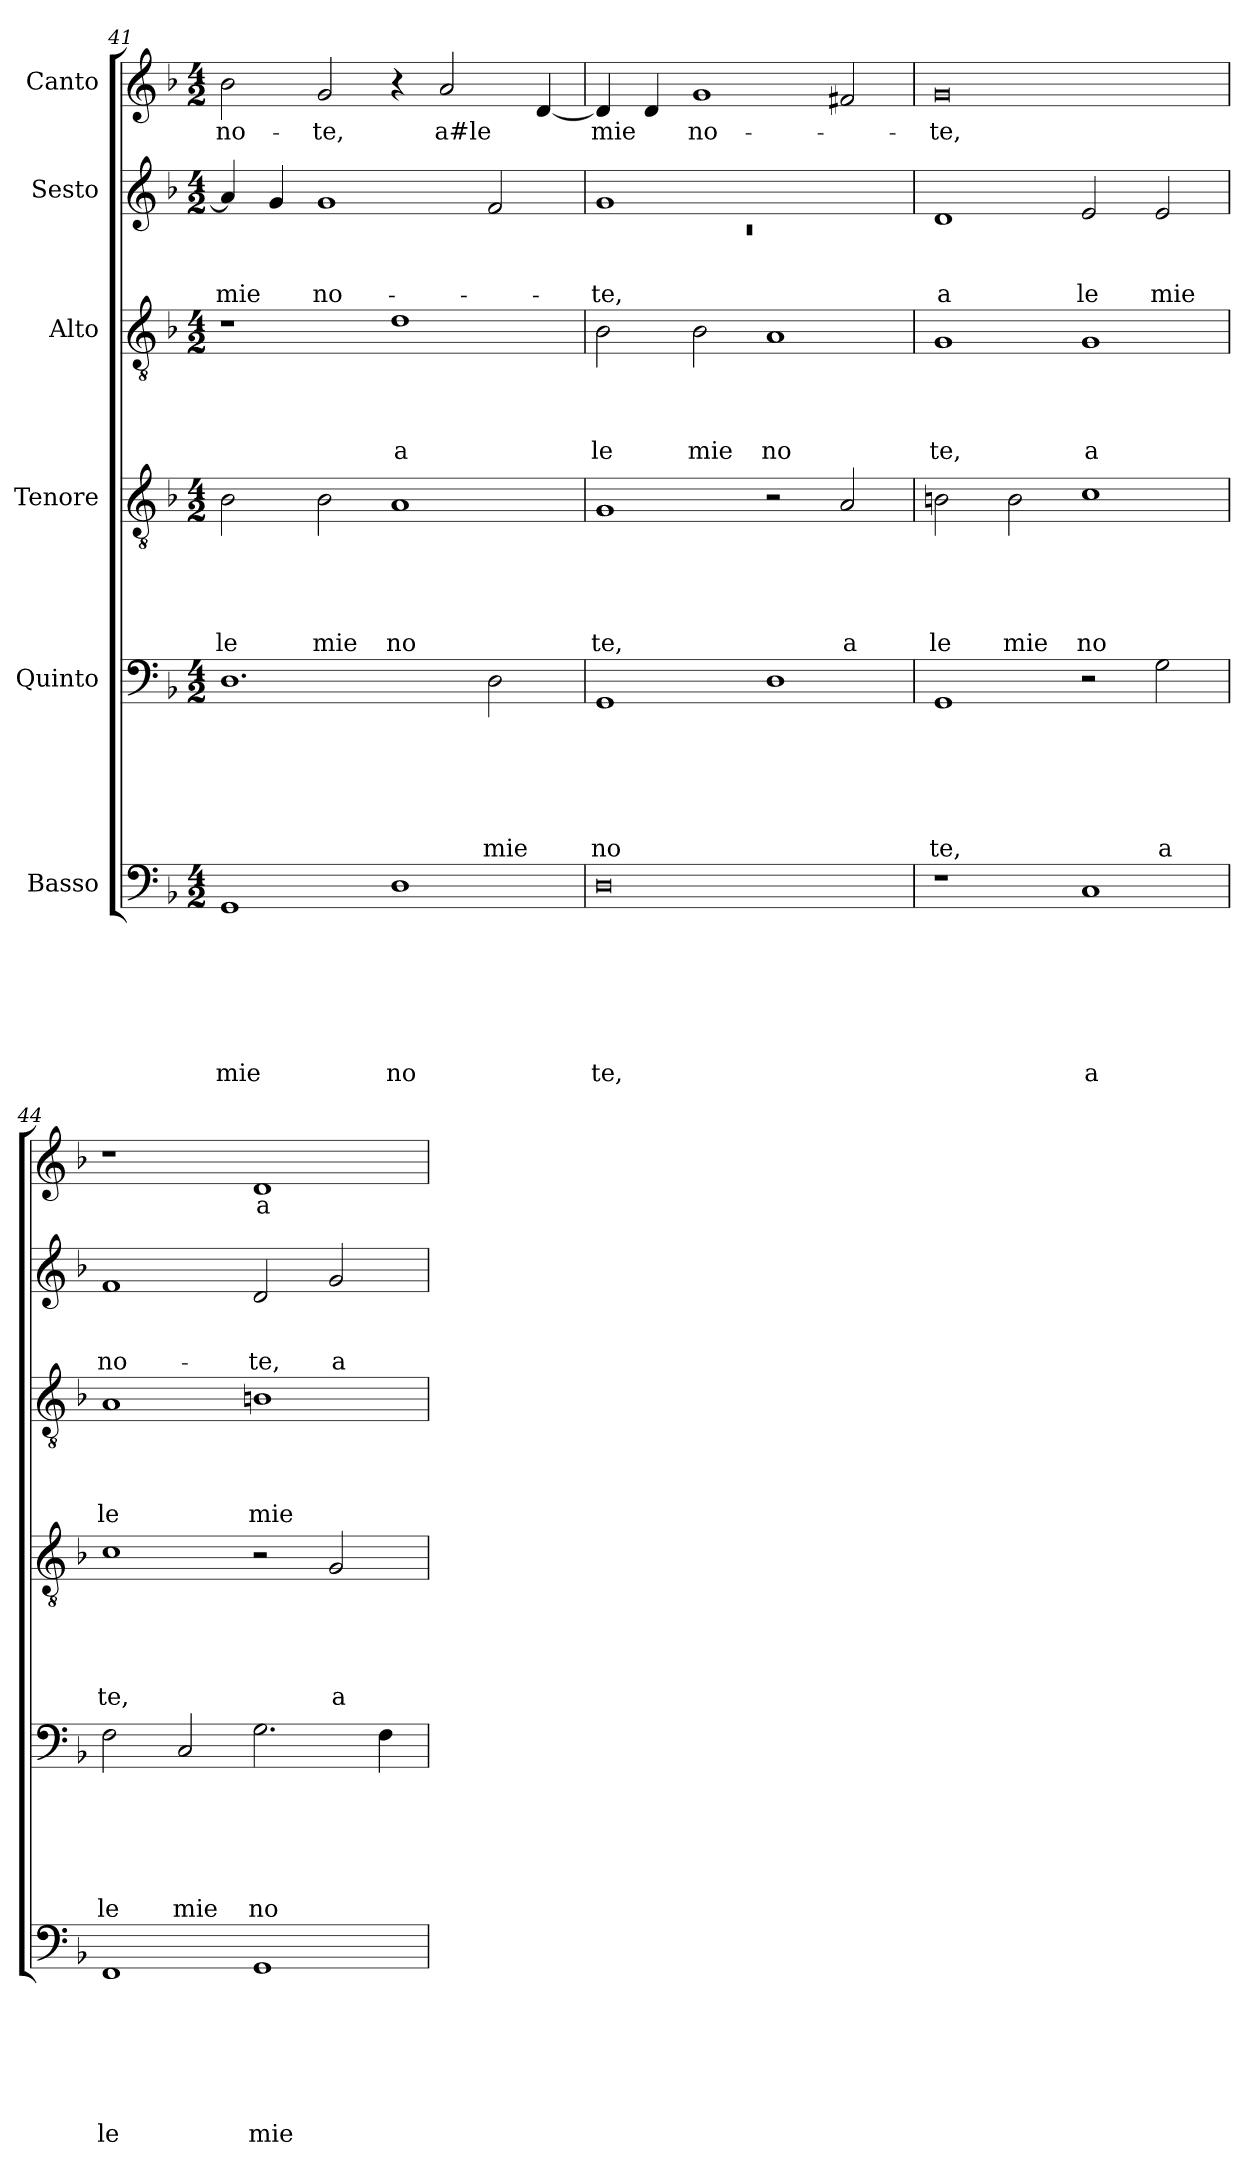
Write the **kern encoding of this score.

**kern	**text	**text	**text	**text	**text	**text	**text	**kern	**text	**text	**text	**text	**text	**text	**kern	**text	**text	**text	**text	**text	**kern	**text	**text	**text	**text	**kern	**text	**text	**text	**kern	**text
*part6	*part6	*part6	*part6	*part6	*part6	*part6	*part6	*part5	*part5	*part5	*part5	*part5	*part5	*part5	*part4	*part4	*part4	*part4	*part4	*part4	*part3	*part3	*part3	*part3	*part3	*part2	*part2	*part2	*part2	*part1	*part1
*staff6	*staff6	*staff6	*staff6	*staff6	*staff6	*staff6	*staff6	*staff5	*staff5	*staff5	*staff5	*staff5	*staff5	*staff5	*staff4	*staff4	*staff4	*staff4	*staff4	*staff4	*staff3	*staff3	*staff3	*staff3	*staff3	*staff2	*staff2	*staff2	*staff2	*staff1	*staff1
*I"Basso	*	*	*	*	*	*	*	*I"Quinto	*	*	*	*	*	*	*I"Tenore	*	*	*	*	*	*I"Alto	*	*	*	*	*I"Sesto	*	*	*	*I"Canto	*
*clefF4	*	*	*	*	*	*	*	*clefF4	*	*	*	*	*	*	*clefGv2	*	*	*	*	*	*clefGv2	*	*	*	*	*clefG2	*	*	*	*clefG2	*
*ITrd-3c-5	*	*	*	*	*	*	*	*ITrd-3c-5	*	*	*	*	*	*	*	*	*	*	*	*	*	*	*	*	*	*ITrd-3c-5	*	*	*	*ITrd-3c-5	*
*k[b-e-]	*	*	*	*	*	*	*	*k[b-e-]	*	*	*	*	*	*	*k[b-]	*	*	*	*	*	*k[b-]	*	*	*	*	*k[b-e-]	*	*	*	*k[b-e-]	*
*B-:	*	*	*	*	*	*	*	*B-:	*	*	*	*	*	*	*F:	*	*	*	*	*	*F:	*	*	*	*	*B-:	*	*	*	*B-:	*
*M4/2	*	*	*	*	*	*	*	*M4/2	*	*	*	*	*	*	*M4/2	*	*	*	*	*	*M4/2	*	*	*	*	*M4/2	*	*	*	*M4/2	*
=41	=41	=41	=41	=41	=41	=41	=41	=41	=41	=41	=41	=41	=41	=41	=41	=41	=41	=41	=41	=41	=41	=41	=41	=41	=41	=41	=41	=41	=41	=41	=41
!	!	!	!	!	!	!	!LO:LY:b	!	!	!	!	!	!	!	!	!	!	!	!	!LO:LY:b	!	!	!	!	!	!	!	!	!LO:LY:b	!	!LO:LY:b
1C	.	.	.	.	.	.	mie	1.G	.	.	.	.	.	.	2B-\	.	.	.	.	le	1r	.	.	.	.	4dd/]	.	.	mie	2ee-\	no-
.	.	.	.	.	.	.	.	.	.	.	.	.	.	.	.	.	.	.	.	.	.	.	.	.	.	4cc/	.	.	.	.	.
!	!	!	!	!	!	!	!	!	!	!	!	!	!	!	!	!	!	!	!	!LO:LY:b	!	!	!	!	!	!	!	!	!LO:LY:b	!	!LO:LY:b
.	.	.	.	.	.	.	.	.	.	.	.	.	.	.	2B-\	.	.	.	.	mie	.	.	.	.	.	1cc	.	.	no-	2cc/	-te,
!	!	!	!	!	!	!	!LO:LY:b	!	!	!	!	!	!	!	!	!	!	!	!	!LO:LY:b	!	!	!	!	!LO:LY:b	!	!	!	!	!	!
1G	.	.	.	.	.	.	no	.	.	.	.	.	.	.	1A	.	.	.	.	no	1d	.	.	.	a	.	.	.	.	4r	.
!	!	!	!	!	!	!	!	!	!	!	!	!	!	!	!	!	!	!	!	!	!	!	!	!	!	!	!	!	!	!	!LO:LY:b
.	.	.	.	.	.	.	.	.	.	.	.	.	.	.	.	.	.	.	.	.	.	.	.	.	.	.	.	.	.	2dd/	a#le
!	!	!	!	!	!	!	!	!	!	!	!	!	!	!LO:LY:b	!	!	!	!	!	!	!	!	!	!	!	!	!	!	!	!	!
.	.	.	.	.	.	.	.	2G\	.	.	.	.	.	mie	.	.	.	.	.	.	.	.	.	.	.	2b-/	.	.	.	.	.
.	.	.	.	.	.	.	.	.	.	.	.	.	.	.	.	.	.	.	.	.	.	.	.	.	.	.	.	.	.	[<4g/	.
=42	=42	=42	=42	=42	=42	=42	=42	=42	=42	=42	=42	=42	=42	=42	=42	=42	=42	=42	=42	=42	=42	=42	=42	=42	=42	=42	=42	=42	=42	=42	=42
*	*	*	*	*	*	*	*	*	*	*	*	*	*	*	*	*	*	*	*	*	*	*	*	*	*	*^	*	*	*	*	*
!	!	!	!	!	!	!	!LO:LY:b	!	!	!	!	!	!	!LO:LY:b	!	!	!	!	!	!LO:LY:b	!	!	!	!	!LO:LY:b	!	!LO:N:vis=1	!	!	!LO:LY:b	!	!LO:LY:b
0G	.	.	.	.	.	.	te,	1C	.	.	.	.	.	no	1G	.	.	.	.	te,	2B-\	.	.	.	le	1cc	0rc	.	.	-te,	4g/]	mie
.	.	.	.	.	.	.	.	.	.	.	.	.	.	.	.	.	.	.	.	.	.	.	.	.	.	.	.	.	.	.	4g/	.
!	!	!	!	!	!	!	!	!	!	!	!	!	!	!	!	!	!	!	!	!	!	!	!	!	!LO:LY:b	!	!	!	!	!	!	!LO:LY:b
.	.	.	.	.	.	.	.	.	.	.	.	.	.	.	.	.	.	.	.	.	2B-\	.	.	.	mie	.	.	.	.	.	1cc	no-
!	!	!	!	!	!	!	!	!	!	!	!	!	!	!	!	!	!	!	!	!	!	!	!	!	!LO:LY:b	!	!	!	!	!	!	!
.	.	.	.	.	.	.	.	1G	.	.	.	.	.	.	2r	.	.	.	.	.	1A	.	.	.	no	1ryy	.	.	.	.	.	.
!	!	!	!	!	!	!	!	!	!	!	!	!	!	!	!	!	!	!	!	!LO:LY:b	!	!	!	!	!	!	!	!	!	!	!	!
.	.	.	.	.	.	.	.	.	.	.	.	.	.	.	2A/	.	.	.	.	a	.	.	.	.	.	.	.	.	.	.	2b/	.
*	*	*	*	*	*	*	*	*	*	*	*	*	*	*	*	*	*	*	*	*	*	*	*	*	*	*v	*v	*	*	*	*	*
=43	=43	=43	=43	=43	=43	=43	=43	=43	=43	=43	=43	=43	=43	=43	=43	=43	=43	=43	=43	=43	=43	=43	=43	=43	=43	=43	=43	=43	=43	=43	=43
!	!	!	!	!	!	!	!	!	!	!	!	!	!	!LO:LY:b	!	!	!	!	!	!LO:LY:b	!	!	!	!	!LO:LY:b	!	!	!	!LO:LY:b	!	!LO:LY:b
1r	.	.	.	.	.	.	.	1C	.	.	.	.	.	te,	2Bn\	.	.	.	.	le	1G	.	.	.	te,	1g	.	.	a	0cc	-te,
!	!	!	!	!	!	!	!	!	!	!	!	!	!	!	!	!	!	!	!	!LO:LY:b	!	!	!	!	!	!	!	!	!	!	!
.	.	.	.	.	.	.	.	.	.	.	.	.	.	.	2B\	.	.	.	.	mie	.	.	.	.	.	.	.	.	.	.	.
!	!	!	!	!	!	!	!LO:LY:b	!	!	!	!	!	!	!	!	!	!	!	!	!LO:LY:b	!	!	!	!	!LO:LY:b	!	!	!	!LO:LY:b	!	!
1F	.	.	.	.	.	.	a	2r	.	.	.	.	.	.	1c	.	.	.	.	no	1G	.	.	.	a	2a/	.	.	le	.	.
!	!	!	!	!	!	!	!	!	!	!	!	!	!	!LO:LY:b	!	!	!	!	!	!	!	!	!	!	!	!	!	!	!LO:LY:b	!	!
.	.	.	.	.	.	.	.	2c\	.	.	.	.	.	a	.	.	.	.	.	.	.	.	.	.	.	2a/	.	.	mie	.	.
=44	=44	=44	=44	=44	=44	=44	=44	=44	=44	=44	=44	=44	=44	=44	=44	=44	=44	=44	=44	=44	=44	=44	=44	=44	=44	=44	=44	=44	=44	=44	=44
!	!	!	!	!	!	!	!LO:LY:b	!	!	!	!	!	!	!LO:LY:b	!	!	!	!	!	!LO:LY:b	!	!	!	!	!LO:LY:b	!	!	!	!LO:LY:b	!	!
1BB-	.	.	.	.	.	.	le	2B-\	.	.	.	.	.	le	1c	.	.	.	.	te,	1A	.	.	.	le	1b-	.	.	no-	1r	.
!	!	!	!	!	!	!	!	!	!	!	!	!	!	!LO:LY:b	!	!	!	!	!	!	!	!	!	!	!	!	!	!	!	!	!
.	.	.	.	.	.	.	.	2F/	.	.	.	.	.	mie	.	.	.	.	.	.	.	.	.	.	.	.	.	.	.	.	.
!	!	!	!	!	!	!	!LO:LY:b	!	!	!	!	!	!	!LO:LY:b	!	!	!	!	!	!	!	!	!	!	!LO:LY:b	!	!	!	!LO:LY:b	!	!LO:LY:b
1C	.	.	.	.	.	.	mie	2.c\	.	.	.	.	.	no	2r	.	.	.	.	.	1Bn	.	.	.	mie	2g/	.	.	-te,	1g	a
!	!	!	!	!	!	!	!	!	!	!	!	!	!	!	!	!	!	!	!	!LO:LY:b	!	!	!	!	!	!	!	!	!LO:LY:b	!	!
.	.	.	.	.	.	.	.	.	.	.	.	.	.	.	2G/	.	.	.	.	a	.	.	.	.	.	2cc/	.	.	a	.	.
.	.	.	.	.	.	.	.	4B-\	.	.	.	.	.	.	.	.	.	.	.	.	.	.	.	.	.	.	.	.	.	.	.
=	=	=	=	=	=	=	=	=	=	=	=	=	=	=	=	=	=	=	=	=	=	=	=	=	=	=	=	=	=	=	=
*-	*-	*-	*-	*-	*-	*-	*-	*-	*-	*-	*-	*-	*-	*-	*-	*-	*-	*-	*-	*-	*-	*-	*-	*-	*-	*-	*-	*-	*-	*-	*-
